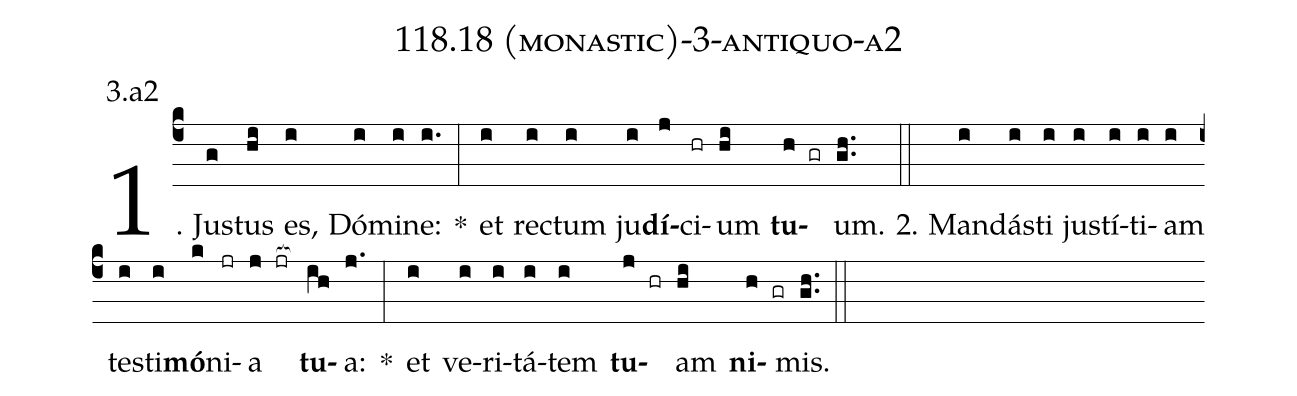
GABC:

name: 118.18 (monastic)-3-antiquo-a2;
annotation: 3.a2;
%%
(c4)1. Jus(g)tus(hi) es,(i) Dó(i)mi(i)ne:(i.) *(:) et(i) rec(i)tum(i) ju(i)<b>dí</b>(j)ci(hr)um(hi) <b>tu</b>(h gr)um.(gh..) (::)
2. Man(i)dás(i)ti(i) jus(i)tí(i)ti(i)am(i) tes(i)ti(i)<b>mó</b>(k)ni(jr)a(j jr[ocb:1{]) <b>tu</b>(ih[ocb:0}])a:(j.) *(:) et(i) ve(i)ri(i)tá(i)tem(i) <b>tu</b>(j hr)am(hi) <b>ni</b>(h gr)mis.(gh..) (::)
